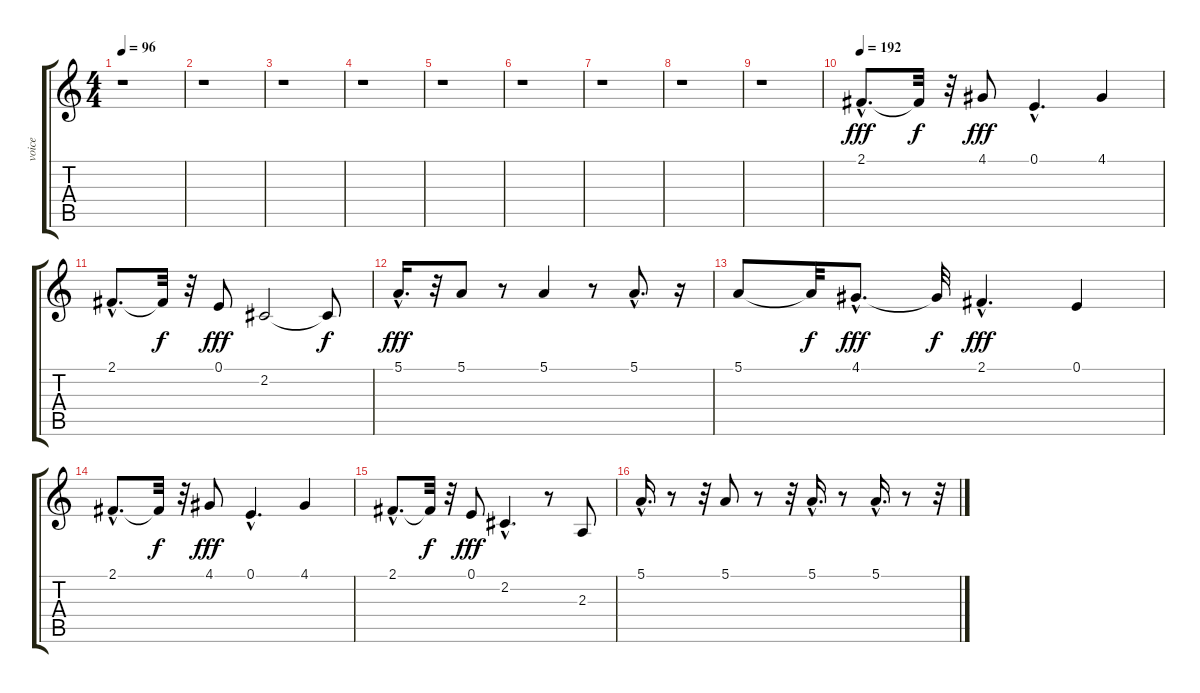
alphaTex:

\track ("voice" "voice") {instrument electricgrandpiano}
\staff {score tabs}
\tuning (E4 B3 G3 D3 A2 E2) {hide}
\ts (4 4)
\tempo 96
\clef g2
\ks c
r.1{dy f} |
r.1 |
r.1 |
r.1 |
r.1 |
r.1 |
r.1 |
r.1 |
r.1 |
\tempo 192
2.1{hac}.8{d dy fff} 2.1{t}.32{dy f} r.32 4.1.8{dy fff} 0.1{hac}.4{d} 4.1.4 |
2.1{hac}.8{d} 2.1{t}.32{dy f} r.32 0.1.8{dy fff} 2.2.2 2.2{t}.8{dy f} |
5.1{hac}.16{d dy fff} r.32 5.1.8 r.8 5.1.4 r.8 5.1{hac}.8{d} r.16 |
5.1.8 5.1{t}.32{dy f} 4.1{hac}.8{d dy fff} 4.1{t}.32{dy f} 2.1{hac}.4{d dy fff} 0.1.4 |
2.1{hac}.8{d} 2.1{t}.32{dy f} r.32 4.1.8{dy fff} 0.1{hac}.4{d} 4.1.4 |
2.1{hac}.8{d} 2.1{t}.32{dy f} r.32 0.1.8{dy fff} 2.2{hac}.4{d} r.8 2.3.8 |
5.1{hac}.16{d} r.8 r.32 5.1.8 r.8 r.32 5.1{hac}.16{d} r.8 5.1{hac}.16{d} r.8 r.32
